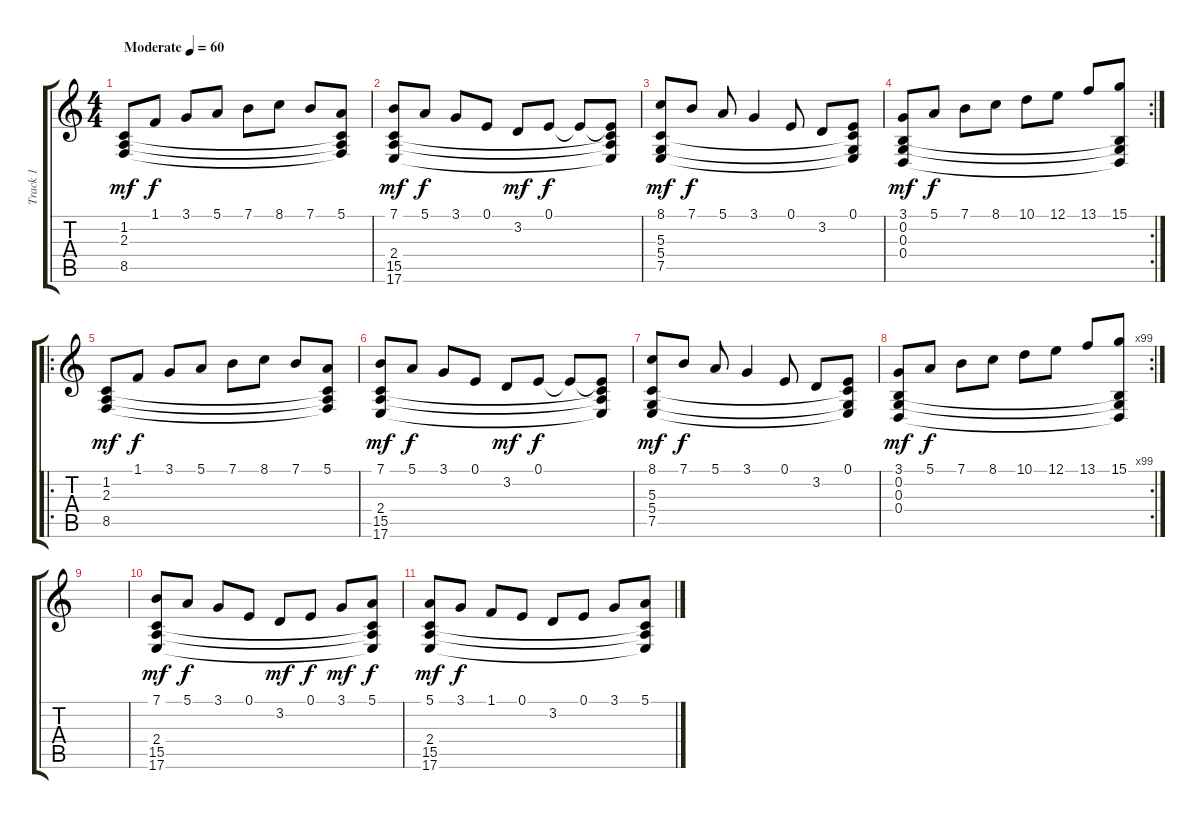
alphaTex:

\track ("Track 1" "Track 1") {instrument frenchhorn}
\staff {score tabs}
\tuning (E4 B3 G3 D3 A2 E2) {hide}
\ts (4 4)
\tempo (60 "Moderate")
\clef g2
\ks c
(1.2 2.3 8.5).8{dy mf instrument frenchhorn} 1.1.8{dy f} 3.1.8 5.1.8 7.1.8 8.1.8 7.1.8 (5.1 1.2{t} 2.3{t} 8.5{t}).8 |
(7.1 2.4 15.5 17.6).8{dy mf} 5.1.8{dy f} 3.1.8 0.1.8 3.2.8{dy mf} 0.1.8{dy f} 0.1{t}.8 (0.1{t} 2.4{t} 15.5{t} 17.6{t}).8 |
(8.1 5.3 5.4 7.5).8{dy mf} 7.1.8{dy f} 5.1.8 3.1.4 0.1.8 3.2.8 (0.1 5.3{t} 5.4{t} 7.5{t}).8 |
\rc 2
(3.1 0.2 0.3 0.4).8{dy mf} 5.1.8{dy f} 7.1.8 8.1.8 10.1.8 12.1.8 13.1.8 (15.1 0.2{t} 0.3{t} 0.4{t}).8 |
\ro
(1.2 2.3 8.5).8{dy mf} 1.1.8{dy f} 3.1.8 5.1.8 7.1.8 8.1.8 7.1.8 (5.1 1.2{t} 2.3{t} 8.5{t}).8 |
(7.1 2.4 15.5 17.6).8{dy mf} 5.1.8{dy f} 3.1.8 0.1.8 3.2.8{dy mf} 0.1.8{dy f} 0.1{t}.8 (0.1{t} 2.4{t} 15.5{t} 17.6{t}).8 |
(8.1 5.3 5.4 7.5).8{dy mf} 7.1.8{dy f} 5.1.8 3.1.4 0.1.8 3.2.8 (0.1 5.3{t} 5.4{t} 7.5{t}).8 |
\rc 99
(3.1 0.2 0.3 0.4).8{dy mf} 5.1.8{dy f} 7.1.8 8.1.8 10.1.8 12.1.8 13.1.8 (15.1 0.2{t} 0.3{t} 0.4{t}).8 |
|
(7.1 2.4 15.5 17.6).8{dy mf} 5.1.8{dy f} 3.1.8 0.1.8 3.2.8{dy mf} 0.1.8{dy f} 3.1.8{dy mf} (5.1 2.4{t} 15.5{t} 17.6{t}).8{dy f} |
(5.1 2.4 15.5 17.6).8{dy mf} 3.1.8{dy f} 1.1.8 0.1.8 3.2.8 0.1.8 3.1.8 (5.1 2.4{t} 15.5{t} 17.6{t}).8
